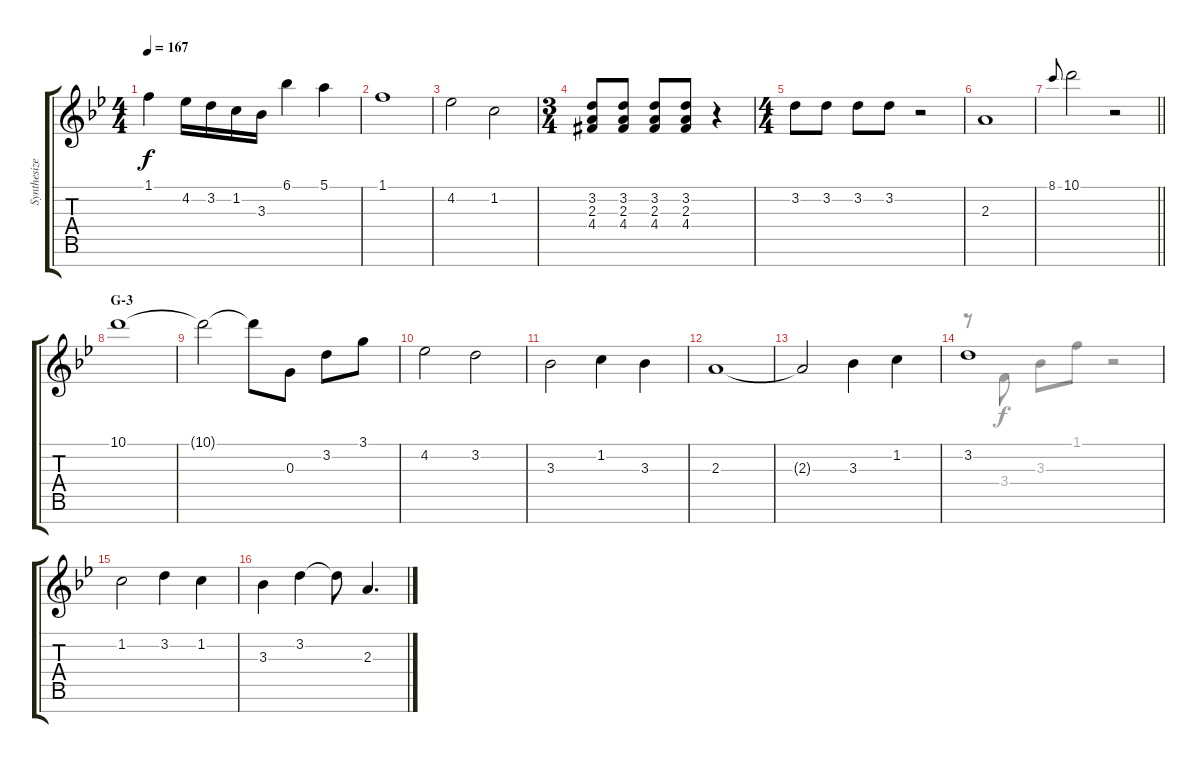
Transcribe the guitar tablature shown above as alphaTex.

\track ("Synthesizer" "Synthesize") {instrument fx5brightness}
\staff {score tabs}
\tuning (E5 B4 G4 D4 A3 E3 B2) {hide}
\voice
\ts (4 4)
\tempo 167
\clef g2
\ks bb
1.1{t}.4{dy f} 4.2.16 3.2.16 1.2.16 3.3.16 6.1.4 5.1.4 |
1.1.1 |
4.2.2 1.2.2 |
\ts (3 4)
(3.2 2.3 4.4{acc #}).8 (3.2 2.3 4.4{acc #}).8 (3.2 2.3 4.4{acc #}).8 (3.2 2.3 4.4{acc #}).8 r.4 |
\ts (4 4)
3.2.8 3.2.8 3.2.8 3.2.8 r.2 |
2.3.1 |
\barLineRight lightlight
8.1.8{gr onbeat} 10.1.2 r.2 |
\section ("" "G-3")
10.1.1 |
10.1{t}.2 10.1{t}.8 0.3.8 3.2.8 3.1.8 |
4.2.2 3.2.2 |
3.3.2 1.2.4 3.3.4 |
2.3.1 |
2.3{t}.2 3.3.4 1.2.4 |
3.2.1 |
1.2.2 3.2.4 1.2.4 |
3.3.4 3.2.4 3.2{t}.8 2.3.4{d}
\voice
\clef g2
\ottava regular
\simile none
\ks bb
|
|
|
|
|
|
\barLineRight lightlight
|
|
|
|
|
|
|
r.8 3.4.8 3.3.8 1.1.8 r.2 |
|
